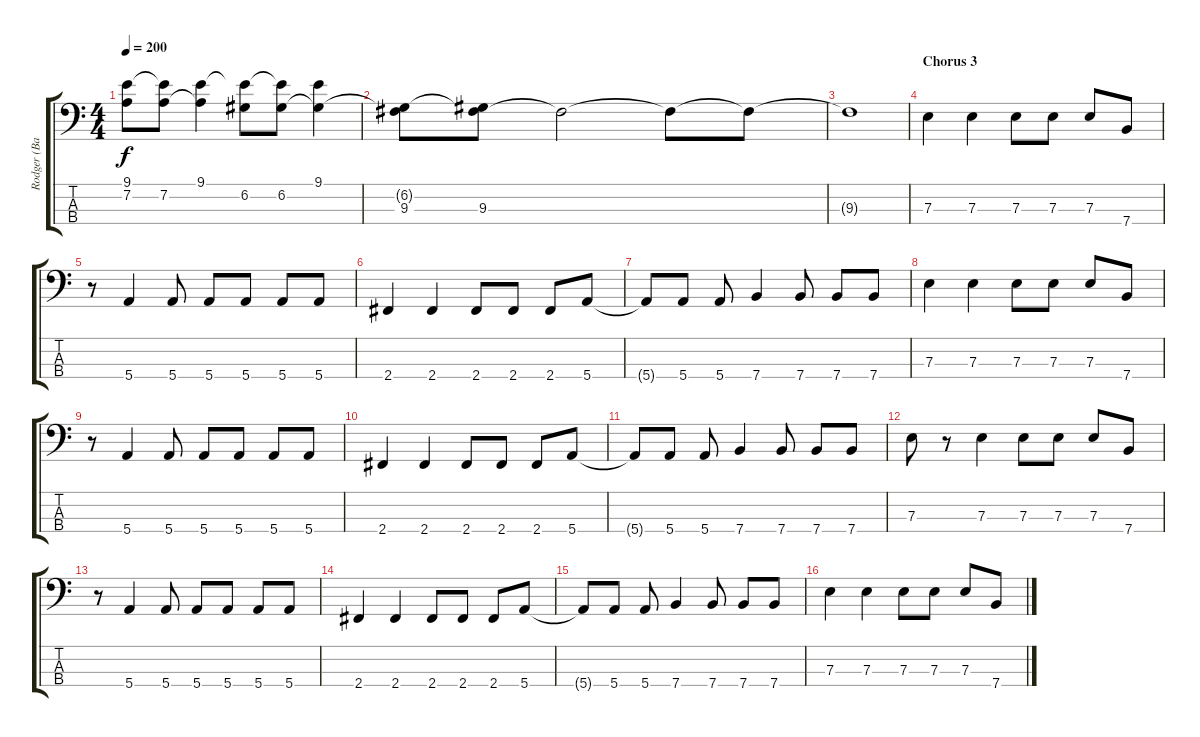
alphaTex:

\track ("Rodger (Bass)" "Rodger (Ba") {instrument electricbasspick}
\staff {score tabs}
\tuning (G2 D2 A1 E1) {hide}
\ts (4 4)
\tempo 200
\clef f4
\ks c
(9.1{t} 7.2).8{dy f} (9.1{t} 7.2).8 (9.1 7.2{t}).4 (9.1{t} 6.2).8 (9.1{t} 6.2).8 (9.1 6.2{t}).4 |
(6.2{t} 9.3).8 (6.2{t} 9.3).8 9.3{t}.2 9.3{t}.8 9.3{t}.8 |
9.3{t}.1 |
\section ("" "Chorus 3")
7.3.4 7.3.4 7.3.8 7.3.8 7.3.8 7.4.8 |
r.8 5.4.4 5.4.8 5.4.8 5.4.8 5.4.8 5.4.8 |
2.4.4 2.4.4 2.4.8 2.4.8 2.4.8 5.4.8 |
5.4{t}.8 5.4.8 5.4.8 7.4.4 7.4.8 7.4.8 7.4.8 |
7.3.4 7.3.4 7.3.8 7.3.8 7.3.8 7.4.8 |
r.8 5.4.4 5.4.8 5.4.8 5.4.8 5.4.8 5.4.8 |
2.4.4 2.4.4 2.4.8 2.4.8 2.4.8 5.4.8 |
5.4{t}.8 5.4.8 5.4.8 7.4.4 7.4.8 7.4.8 7.4.8 |
7.3.8 r.8 7.3.4 7.3.8 7.3.8 7.3.8 7.4.8 |
r.8 5.4.4 5.4.8 5.4.8 5.4.8 5.4.8 5.4.8 |
2.4.4 2.4.4 2.4.8 2.4.8 2.4.8 5.4.8 |
5.4{t}.8 5.4.8 5.4.8 7.4.4 7.4.8 7.4.8 7.4.8 |
7.3.4 7.3.4 7.3.8 7.3.8 7.3.8 7.4.8
